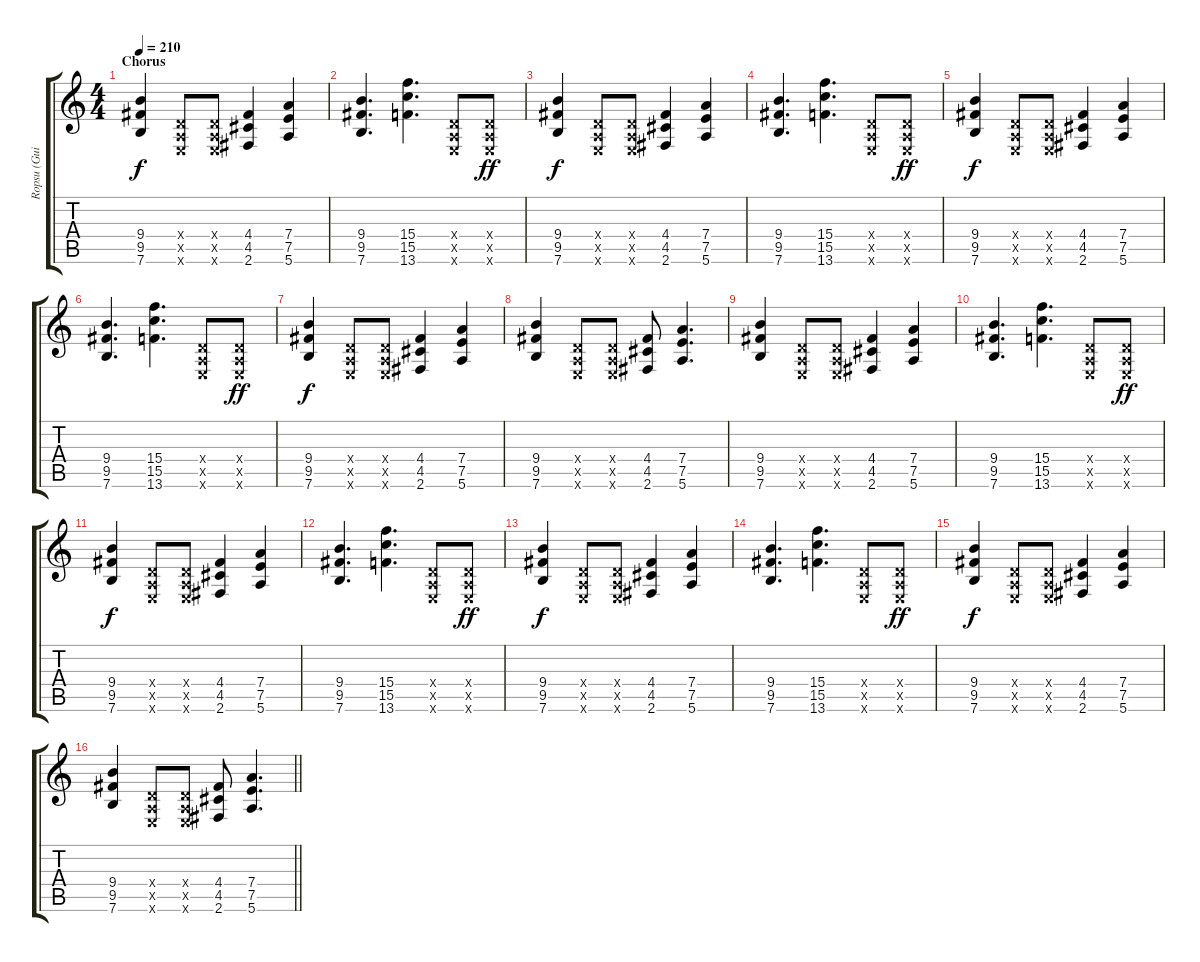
\track ("Ropsu (Guitar II)" "Ropsu (Gui") {instrument overdrivenguitar}
\staff {score tabs}
\tuning (E4 B3 G3 D3 A2 E2) {hide}
\ts (4 4)
\section ("" "Chorus")
\tempo 210
\clef g2
\ks c
(9.4 9.5 7.6).4{dy f} (0.4{x} 0.5{x} 0.6{x}).8 (0.4{x} 0.5{x} 0.6{x}).8 (4.4 4.5 2.6).4 (7.4 7.5 5.6).4 |
(9.4 9.5 7.6).4{d} (15.4 15.5 13.6).4{d} (0.4{x} 0.5{x} 0.6{x}).8 (0.4{x} 0.5{x} 0.6{x}).8{dy ff} |
(9.4 9.5 7.6).4{dy f} (0.4{x} 0.5{x} 0.6{x}).8 (0.4{x} 0.5{x} 0.6{x}).8 (4.4 4.5 2.6).4 (7.4 7.5 5.6).4 |
(9.4 9.5 7.6).4{d} (15.4 15.5 13.6).4{d} (0.4{x} 0.5{x} 0.6{x}).8 (0.4{x} 0.5{x} 0.6{x}).8{dy ff} |
(9.4 9.5 7.6).4{dy f} (0.4{x} 0.5{x} 0.6{x}).8 (0.4{x} 0.5{x} 0.6{x}).8 (4.4 4.5 2.6).4 (7.4 7.5 5.6).4 |
(9.4 9.5 7.6).4{d} (15.4 15.5 13.6).4{d} (0.4{x} 0.5{x} 0.6{x}).8 (0.4{x} 0.5{x} 0.6{x}).8{dy ff} |
(9.4 9.5 7.6).4{dy f} (0.4{x} 0.5{x} 0.6{x}).8 (0.4{x} 0.5{x} 0.6{x}).8 (4.4 4.5 2.6).4 (7.4 7.5 5.6).4 |
(9.4 9.5 7.6).4 (0.4{x} 0.5{x} 0.6{x}).8 (0.4{x} 0.5{x} 0.6{x}).8 (4.4 4.5 2.6).8 (7.4 7.5 5.6).4{d} |
(9.4 9.5 7.6).4 (0.4{x} 0.5{x} 0.6{x}).8 (0.4{x} 0.5{x} 0.6{x}).8 (4.4 4.5 2.6).4 (7.4 7.5 5.6).4 |
(9.4 9.5 7.6).4{d} (15.4 15.5 13.6).4{d} (0.4{x} 0.5{x} 0.6{x}).8 (0.4{x} 0.5{x} 0.6{x}).8{dy ff} |
(9.4 9.5 7.6).4{dy f} (0.4{x} 0.5{x} 0.6{x}).8 (0.4{x} 0.5{x} 0.6{x}).8 (4.4 4.5 2.6).4 (7.4 7.5 5.6).4 |
(9.4 9.5 7.6).4{d} (15.4 15.5 13.6).4{d} (0.4{x} 0.5{x} 0.6{x}).8 (0.4{x} 0.5{x} 0.6{x}).8{dy ff} |
(9.4 9.5 7.6).4{dy f} (0.4{x} 0.5{x} 0.6{x}).8 (0.4{x} 0.5{x} 0.6{x}).8 (4.4 4.5 2.6).4 (7.4 7.5 5.6).4 |
(9.4 9.5 7.6).4{d} (15.4 15.5 13.6).4{d} (0.4{x} 0.5{x} 0.6{x}).8 (0.4{x} 0.5{x} 0.6{x}).8{dy ff} |
(9.4 9.5 7.6).4{dy f} (0.4{x} 0.5{x} 0.6{x}).8 (0.4{x} 0.5{x} 0.6{x}).8 (4.4 4.5 2.6).4 (7.4 7.5 5.6).4 |
\barLineRight lightlight
(9.4 9.5 7.6).4 (0.4{x} 0.5{x} 0.6{x}).8 (0.4{x} 0.5{x} 0.6{x}).8 (4.4 4.5 2.6).8 (7.4 7.5 5.6).4{d}
